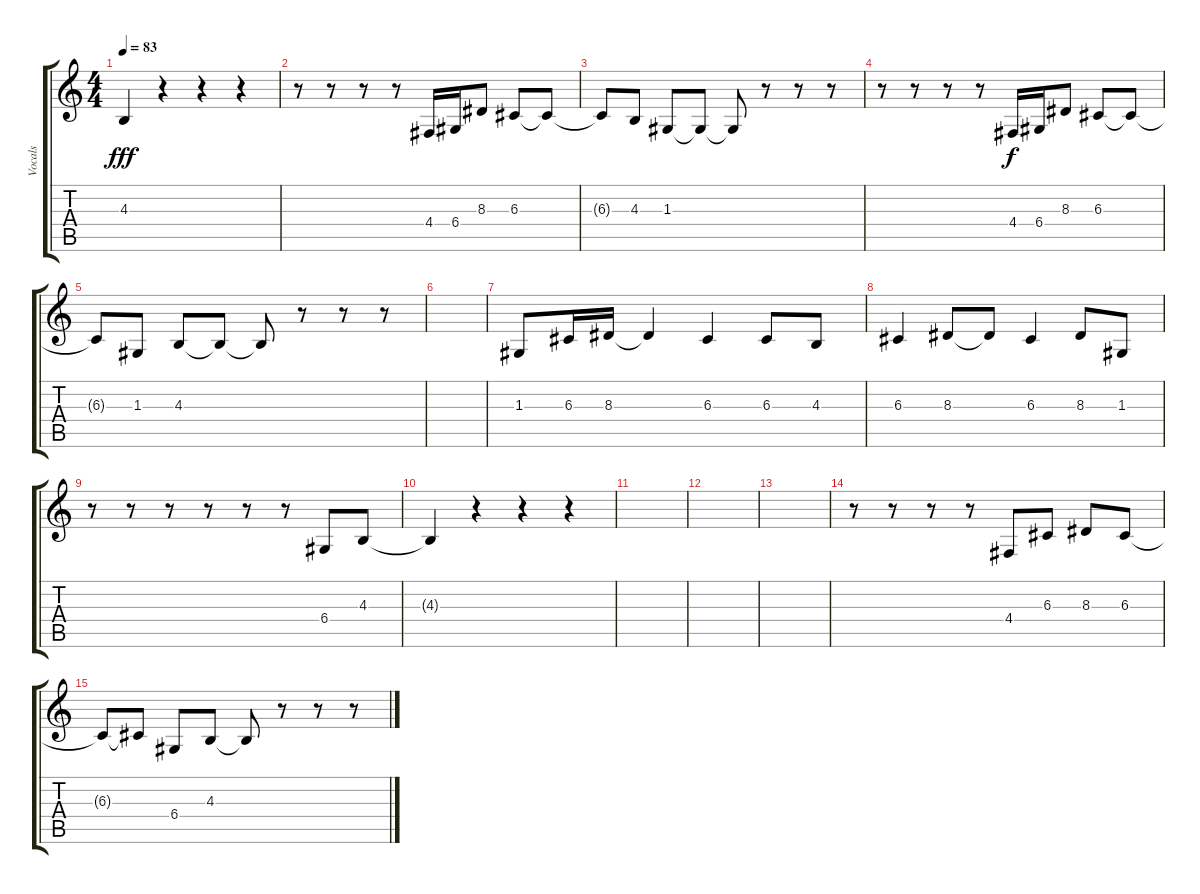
\track ("Vocals" "Vocals") {instrument choiraahs}
\staff {score tabs}
\tuning (E4 B3 G3 D3 A2 E2) {hide}
\ts (4 4)
\tempo 83
\clef g2
\ks c
4.3.4{dy fff} r.4 r.4 r.4 |
r.8 r.8 r.8 r.8 4.4.16 6.4.16 8.3.8 6.3.8 6.3{t}.8 |
6.3{t}.8 4.3.8 1.3.8 1.3{t}.8 1.3{t}.8 r.8 r.8 r.8 |
r.8 r.8 r.8 r.8 4.4.16{dy f} 6.4.16 8.3.8 6.3.8 6.3{t}.8 |
6.3{t}.8 1.3.8 4.3.8 4.3{t}.8 4.3{t}.8 r.8 r.8 r.8 |
|
1.3.8 6.3.16 8.3.16 8.3{t}.4 6.3.4 6.3.8 4.3.8 |
6.3.4 8.3.8 8.3{t}.8 6.3.4 8.3.8 1.3.8 |
r.8 r.8 r.8 r.8 r.8 r.8 6.4.8 4.3.8 |
4.3{t}.4 r.4 r.4 r.4 |
|
|
|
r.8 r.8 r.8 r.8 4.4.8 6.3.8 8.3.8 6.3.8 |
6.3{t}.8 6.3{t}.8 6.4.8 4.3.8 4.3{t}.8 r.8 r.8 r.8
